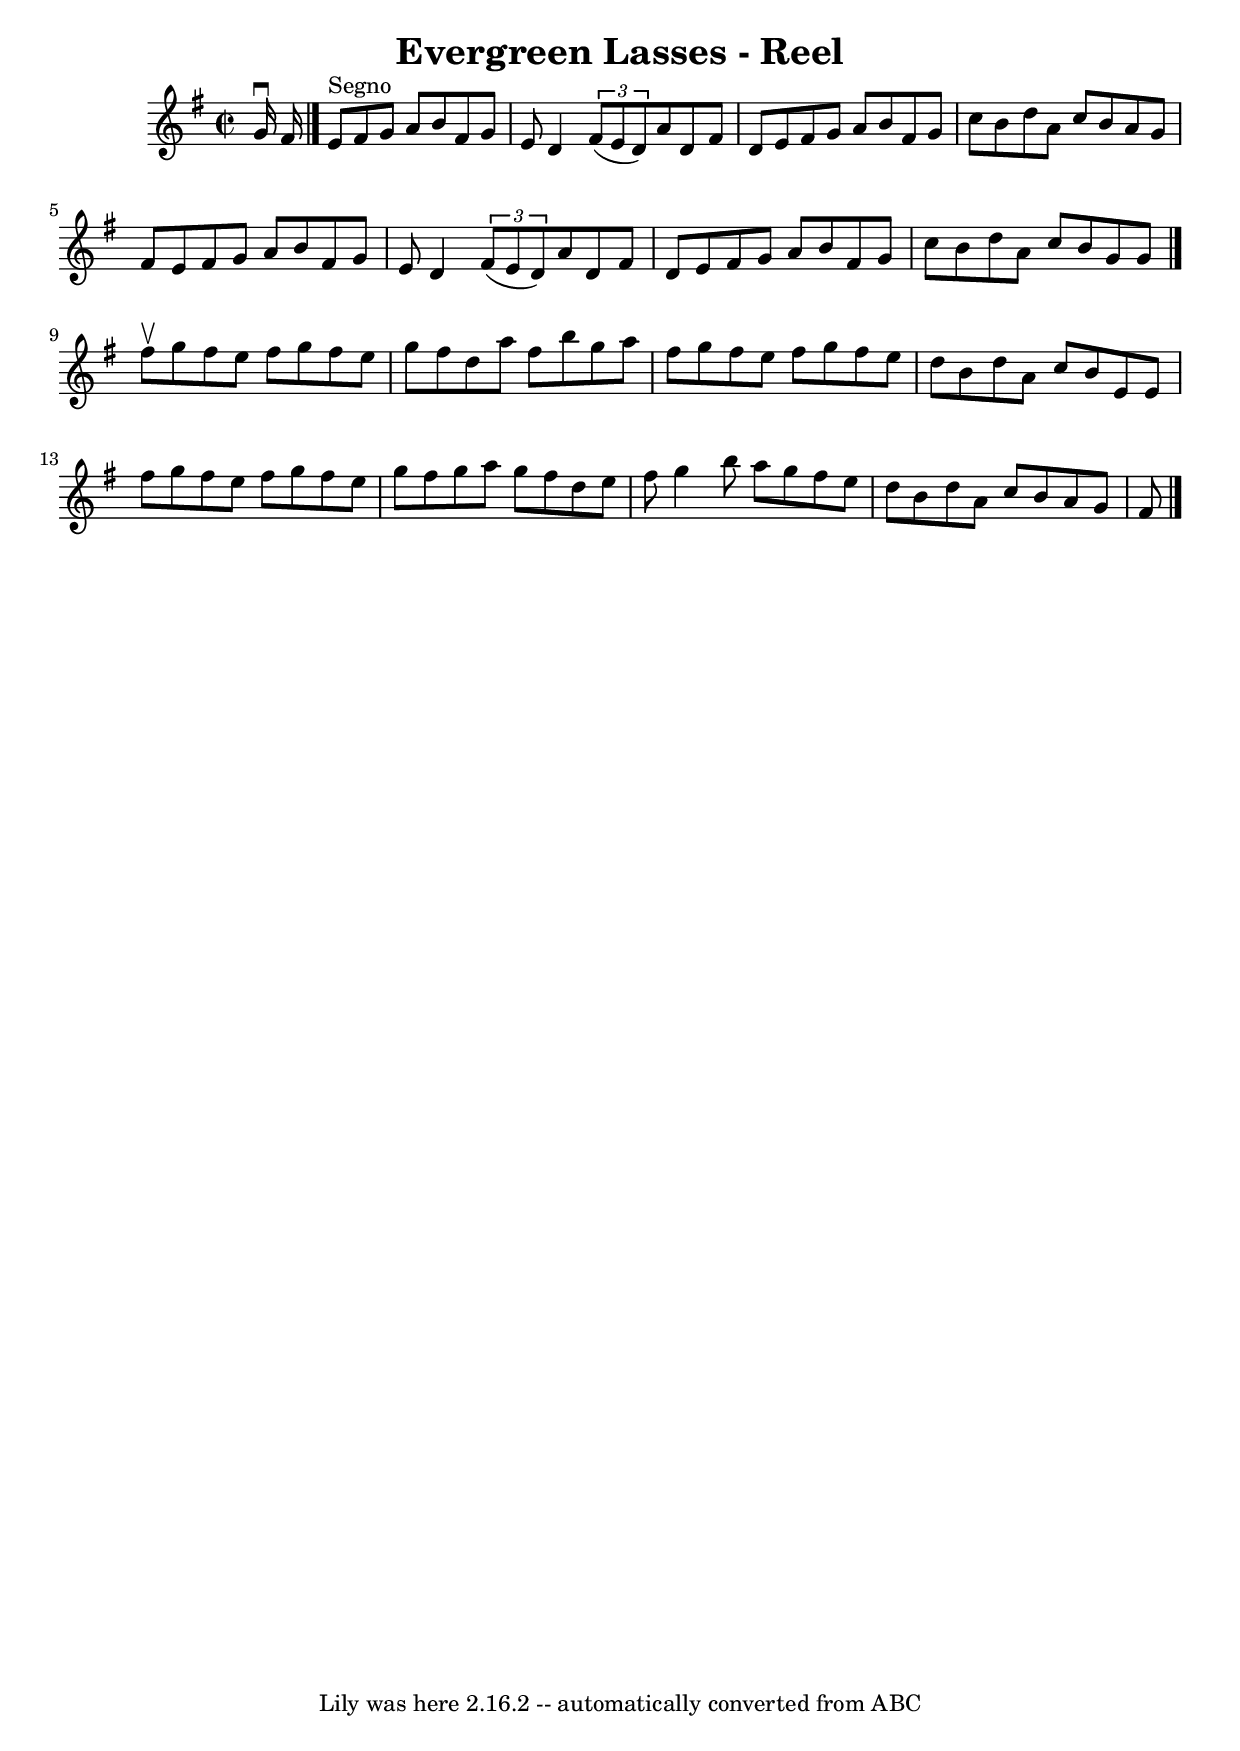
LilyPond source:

\version "2.7.40"
\include "Mammoth.ily"
\header {
	%% book = "Ryan's Mammoth Collection"
	crossRefNumber = "1"
	footnotes = "\\\\156"
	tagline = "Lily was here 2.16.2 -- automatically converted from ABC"
	title = "Evergreen Lasses - Reel"
}
voicedefault =  {


\override Staff.TimeSignature #'style = #'C
 \time 2/2 \key e \minor g'16^\downbow fis'16    \bar "|." e'8 
^"Segno" fis'8 g'8 a'8 b'8 fis'8 g'8 e'8    |
 d'4  
  \times 2/3 { fis'8 (e'8 d'8) } a'8 d'8 fis'8 d'8    
|
 e'8 fis'8 g'8 a'8 b'8 fis'8 g'8 c''8    
|
 b'8 d''8 a'8 c''8 b'8 a'8 g'8 fis'8    |
 
 e'8 fis'8 g'8 a'8 b'8 fis'8 g'8 e'8    |
 d'4  
  \times 2/3 { fis'8 (e'8 d'8) } a'8 d'8 fis'8 d'8    
|
 e'8 fis'8 g'8 a'8 b'8 fis'8 g'8 c''8    
|
 b'8 d''8 a'8 c''8 b'8 g'8 g'8    \bar "|."     
fis''8^\upbow |
 g''8 fis''8 e''8 fis''8 g''8 fis''8  
 e''8 g''8    |
 fis''8 d''8 a''8 fis''8 b''8 g''8   
 a''8 fis''8    |
 g''8 fis''8 e''8 fis''8 g''8    
fis''8 e''8 d''8    |
 b'8 d''8 a'8 c''8 b'8 e'8   
 e'8 fis''8    |
 g''8 fis''8 e''8 fis''8 g''8    
fis''8 e''8 g''8    |
 fis''8 g''8 a''8 g''8 fis''8   
 d''8 e''8 fis''8    |
 g''4 b''8 a''8 g''8 fis''8    
e''8 d''8    |
 b'8 d''8 a'8 c''8 b'8 a'8 g'8    
fis'8      \bar "|."   
}

\score{
    <<

	\context Staff="default"
	{
	    \voicedefault 
	}

    >>
	\layout {
	}
	\midi {}
}
